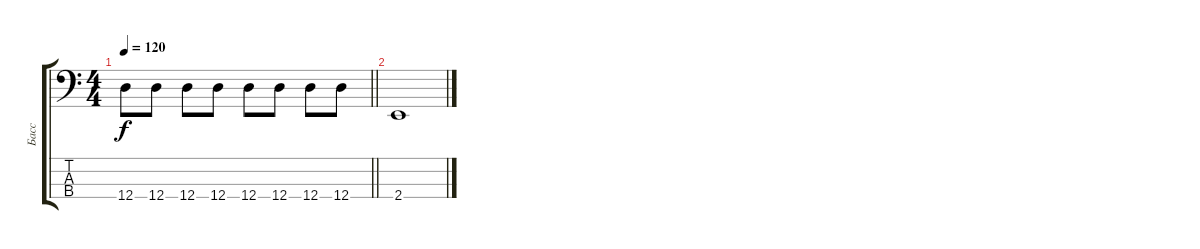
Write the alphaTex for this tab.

\track ("Басс" "Басс") {instrument electricbassfinger}
\staff {score tabs}
\tuning (G2 D2 A1 D1) {hide}
\ts (4 4)
\tempo 120
\clef f4
\barLineRight lightlight
\ks c
12.4.8{dy f} 12.4.8 12.4.8 12.4.8 12.4.8 12.4.8 12.4.8 12.4.8 |
2.4.1
